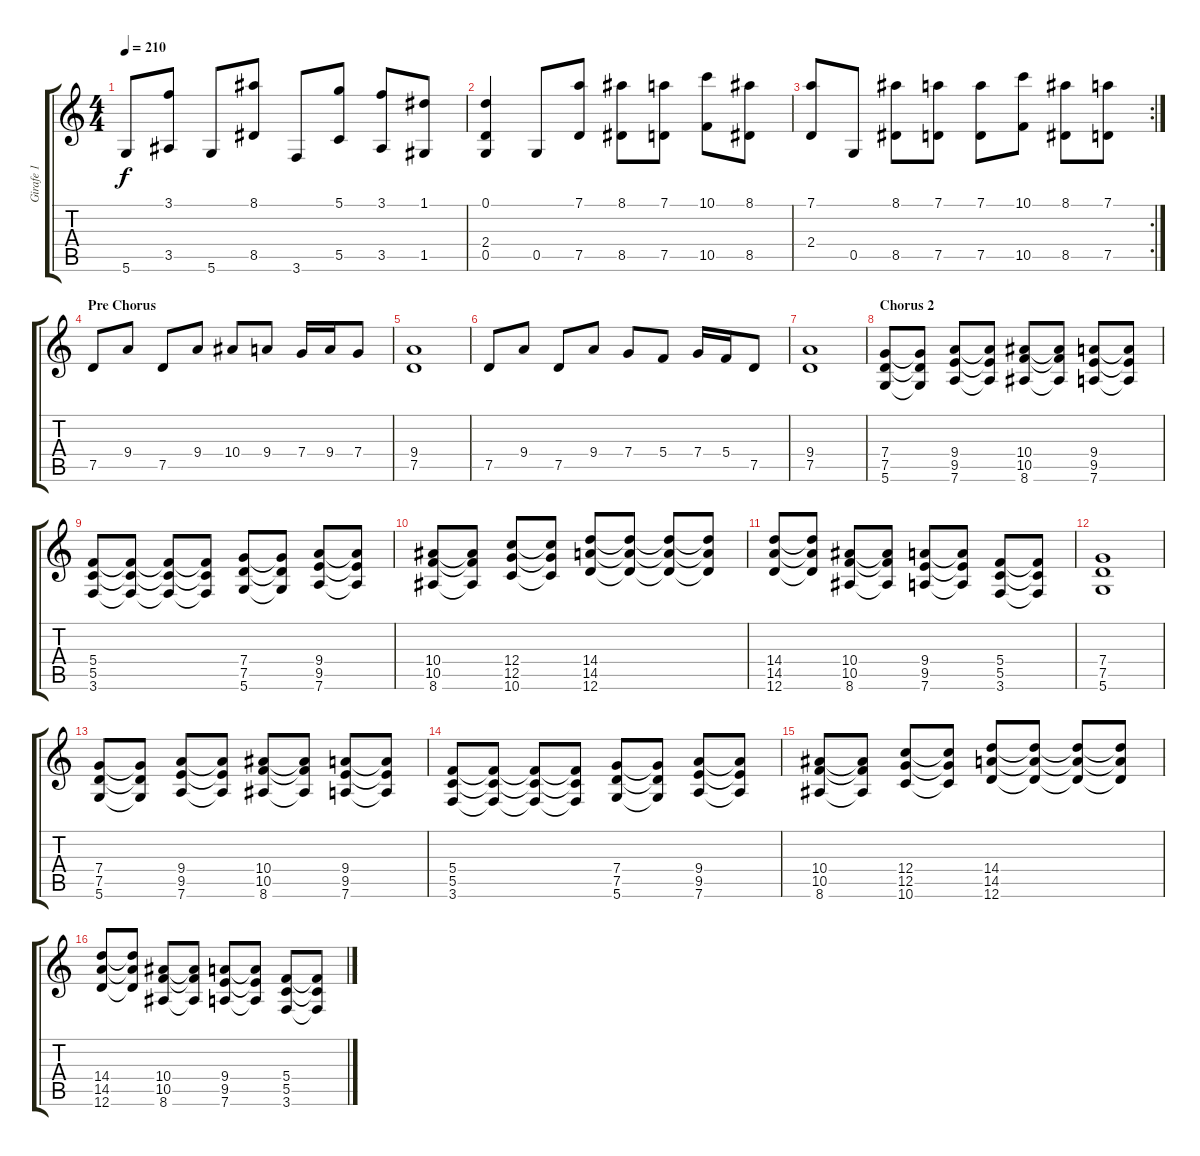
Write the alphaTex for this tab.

\track ("Girafe 1" "Girafe 1") {instrument distortionguitar}
\staff {score tabs}
\tuning (D4 A3 F3 C3 G2 D2) {hide}
\ts (4 4)
\tempo 210
\clef g2
\ks c
5.6.8{dy f} (3.1 3.5).8 5.6.8 (8.1 8.5).8 3.6.8 (5.1 5.5).8 (3.1 3.5).8 (1.1 1.5).8 |
(0.1 2.4 0.5).4 0.5.8 (7.1 7.5).8 (8.1 8.5).8 (7.1 7.5).8 (10.1 10.5).8 (8.1 8.5).8 |
\rc 2
(7.1 2.4).8 0.5.8 (8.1 8.5).8 (7.1 7.5).8 (7.1 7.5).8 (10.1 10.5).8 (8.1 8.5).8 (7.1 7.5).8 |
\section ("" "Pre Chorus")
7.5.8 9.4.8 7.5.8 9.4.8 10.4.8 9.4.8 7.4.16 9.4.16 7.4.8 |
(9.4 7.5).1 |
7.5.8 9.4.8 7.5.8 9.4.8 7.4.8 5.4.8 7.4.16 5.4.16 7.5.8 |
(9.4 7.5).1 |
\section ("" "Chorus 2")
(7.4 7.5 5.6).8 (7.4{t} 7.5{t} 5.6{t}).8 (9.4 9.5 7.6).8 (9.4{t} 9.5{t} 7.6{t}).8 (10.4 10.5 8.6).8 (10.4{t} 10.5{t} 8.6{t}).8 (9.4 9.5 7.6).8 (9.4{t} 9.5{t} 7.6{t}).8 |
(5.4 5.5 3.6).8 (5.4{t} 5.5{t} 3.6{t}).8 (5.4{t} 5.5{t} 3.6{t}).8 (5.4{t} 5.5{t} 3.6{t}).8 (7.4 7.5 5.6).8 (7.4{t} 7.5{t} 5.6{t}).8 (9.4 9.5 7.6).8 (9.4{t} 9.5{t} 7.6{t}).8 |
(10.4 10.5 8.6).8 (10.4{t} 10.5{t} 8.6{t}).8 (12.4 12.5 10.6).8 (12.4{t} 12.5{t} 10.6{t}).8 (14.4 14.5 12.6).8 (14.4{t} 14.5{t} 12.6{t}).8 (14.4{t} 14.5{t} 12.6{t}).8 (14.4{t} 14.5{t} 12.6{t}).8 |
(14.4 14.5 12.6).8 (14.4{t} 14.5{t} 12.6{t}).8 (10.4 10.5 8.6).8 (10.4{t} 10.5{t} 8.6{t}).8 (9.4 9.5 7.6).8 (9.4{t} 9.5{t} 7.6{t}).8 (5.4 5.5 3.6).8 (5.4{t} 5.5{t} 3.6{t}).8 |
(7.4 7.5 5.6).1 |
(7.4 7.5 5.6).8 (7.4{t} 7.5{t} 5.6{t}).8 (9.4 9.5 7.6).8 (9.4{t} 9.5{t} 7.6{t}).8 (10.4 10.5 8.6).8 (10.4{t} 10.5{t} 8.6{t}).8 (9.4 9.5 7.6).8 (9.4{t} 9.5{t} 7.6{t}).8 |
(5.4 5.5 3.6).8 (5.4{t} 5.5{t} 3.6{t}).8 (5.4{t} 5.5{t} 3.6{t}).8 (5.4{t} 5.5{t} 3.6{t}).8 (7.4 7.5 5.6).8 (7.4{t} 7.5{t} 5.6{t}).8 (9.4 9.5 7.6).8 (9.4{t} 9.5{t} 7.6{t}).8 |
(10.4 10.5 8.6).8 (10.4{t} 10.5{t} 8.6{t}).8 (12.4 12.5 10.6).8 (12.4{t} 12.5{t} 10.6{t}).8 (14.4 14.5 12.6).8 (14.4{t} 14.5{t} 12.6{t}).8 (14.4{t} 14.5{t} 12.6{t}).8 (14.4{t} 14.5{t} 12.6{t}).8 |
(14.4 14.5 12.6).8 (14.4{t} 14.5{t} 12.6{t}).8 (10.4 10.5 8.6).8 (10.4{t} 10.5{t} 8.6{t}).8 (9.4 9.5 7.6).8 (9.4{t} 9.5{t} 7.6{t}).8 (5.4 5.5 3.6).8 (5.4{t} 5.5{t} 3.6{t}).8
